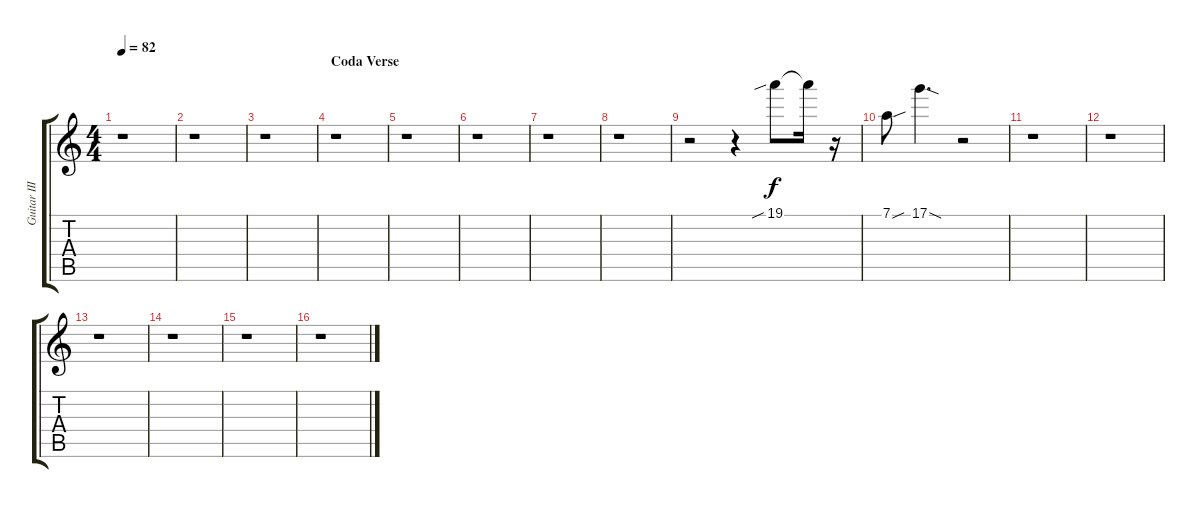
\track ("Guitar III Bottleneck" "Guitar III") {instrument overdrivenguitar}
\staff {score tabs}
\tuning (D4 A3 Gb3 D3 A2 D2) {hide}
\ts (4 4)
\tempo 82
\clef g2
\ks c
r.1{dy f} |
r.1 |
r.1 |
\section ("" "Coda Verse")
r.1 |
r.1 |
r.1 |
r.1 |
r.1 |
r.2{volume 12} r.4 19.1{sib}.8 19.1{t}.16 r.16 |
7.1{sou}.8 17.1{sod}.4{d} r.2 |
r.1 |
r.1 |
r.1 |
r.1 |
r.1 |
r.1
